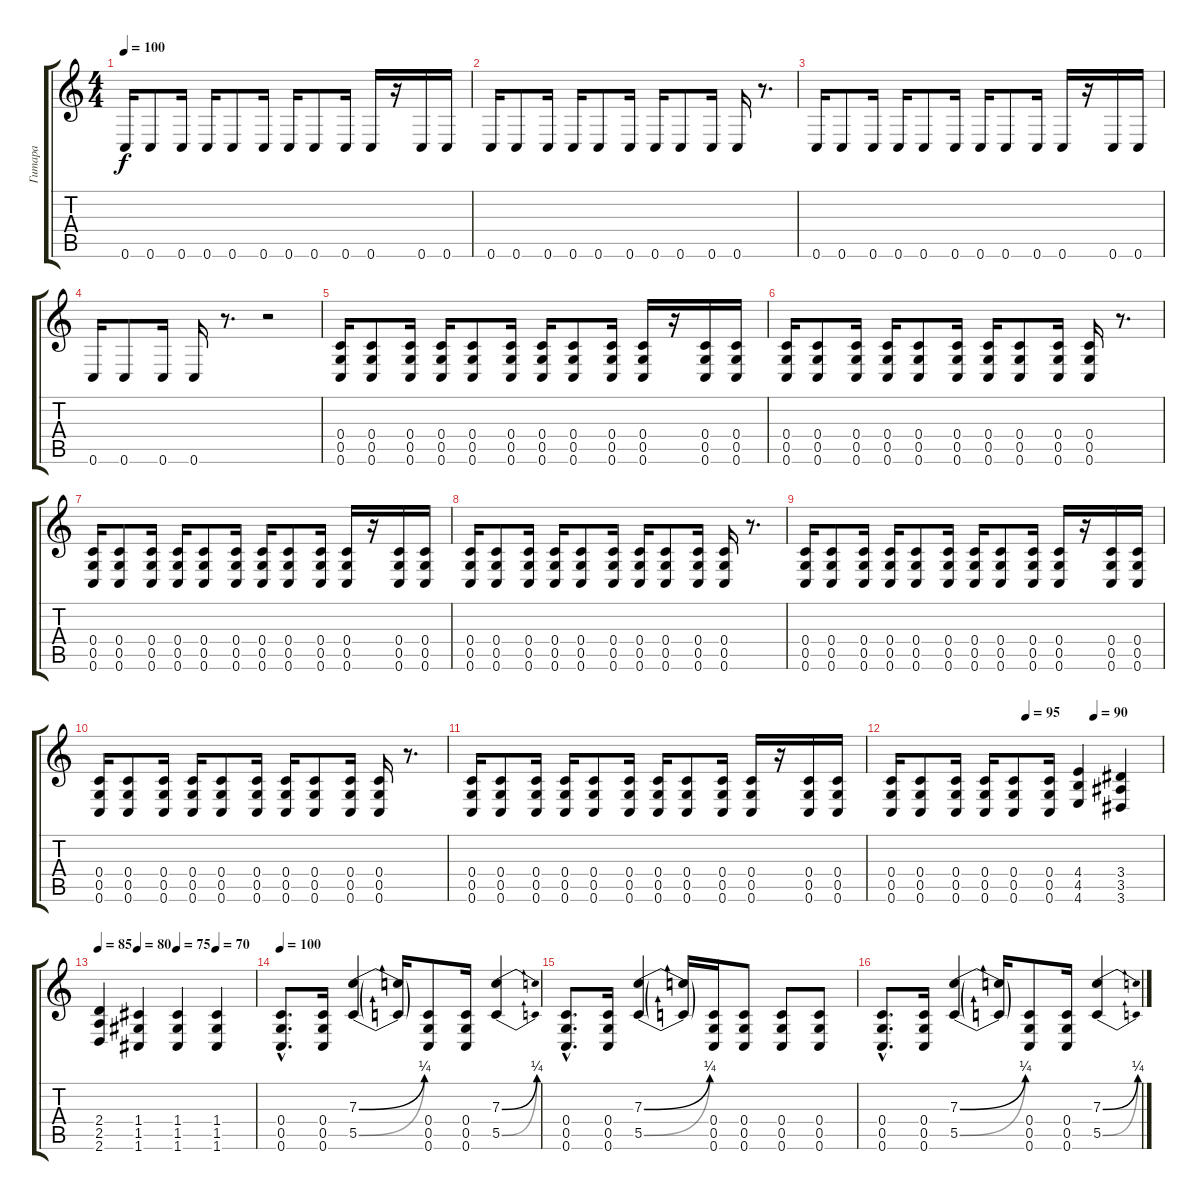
\track ("Гитара" "Гитара") {instrument distortionguitar}
\staff {score tabs}
\tuning (D4 A3 F3 C3 G2 C2) {hide}
\ts (4 4)
\tempo 100
\clef g2
\ks c
0.6.16{dy f} 0.6.8 0.6.16 0.6.16 0.6.8 0.6.16 0.6.16 0.6.8 0.6.16 0.6.16 r.16 0.6.16 0.6.16 |
0.6.16 0.6.8 0.6.16 0.6.16 0.6.8 0.6.16 0.6.16 0.6.8 0.6.16 0.6.16 r.8{d} |
0.6.16 0.6.8 0.6.16 0.6.16 0.6.8 0.6.16 0.6.16 0.6.8 0.6.16 0.6.16 r.16 0.6.16 0.6.16 |
0.6.16 0.6.8 0.6.16 0.6.16 r.8{d} r.2 |
(0.4 0.5 0.6).16 (0.4 0.5 0.6).8 (0.4 0.5 0.6).16 (0.4 0.5 0.6).16 (0.4 0.5 0.6).8 (0.4 0.5 0.6).16 (0.4 0.5 0.6).16 (0.4 0.5 0.6).8 (0.4 0.5 0.6).16 (0.4 0.5 0.6).16 r.16 (0.4 0.5 0.6).16 (0.4 0.5 0.6).16 |
(0.4 0.5 0.6).16 (0.4 0.5 0.6).8 (0.4 0.5 0.6).16 (0.4 0.5 0.6).16 (0.4 0.5 0.6).8 (0.4 0.5 0.6).16 (0.4 0.5 0.6).16 (0.4 0.5 0.6).8 (0.4 0.5 0.6).16 (0.4 0.5 0.6).16 r.8{d} |
(0.4 0.5 0.6).16 (0.4 0.5 0.6).8 (0.4 0.5 0.6).16 (0.4 0.5 0.6).16 (0.4 0.5 0.6).8 (0.4 0.5 0.6).16 (0.4 0.5 0.6).16 (0.4 0.5 0.6).8 (0.4 0.5 0.6).16 (0.4 0.5 0.6).16 r.16 (0.4 0.5 0.6).16 (0.4 0.5 0.6).16 |
(0.4 0.5 0.6).16 (0.4 0.5 0.6).8 (0.4 0.5 0.6).16 (0.4 0.5 0.6).16 (0.4 0.5 0.6).8 (0.4 0.5 0.6).16 (0.4 0.5 0.6).16 (0.4 0.5 0.6).8 (0.4 0.5 0.6).16 (0.4 0.5 0.6).16 r.8{d} |
(0.4 0.5 0.6).16 (0.4 0.5 0.6).8 (0.4 0.5 0.6).16 (0.4 0.5 0.6).16 (0.4 0.5 0.6).8 (0.4 0.5 0.6).16 (0.4 0.5 0.6).16 (0.4 0.5 0.6).8 (0.4 0.5 0.6).16 (0.4 0.5 0.6).16 r.16 (0.4 0.5 0.6).16 (0.4 0.5 0.6).16 |
(0.4 0.5 0.6).16 (0.4 0.5 0.6).8 (0.4 0.5 0.6).16 (0.4 0.5 0.6).16 (0.4 0.5 0.6).8 (0.4 0.5 0.6).16 (0.4 0.5 0.6).16 (0.4 0.5 0.6).8 (0.4 0.5 0.6).16 (0.4 0.5 0.6).16 r.8{d} |
(0.4 0.5 0.6).16 (0.4 0.5 0.6).8 (0.4 0.5 0.6).16 (0.4 0.5 0.6).16 (0.4 0.5 0.6).8 (0.4 0.5 0.6).16 (0.4 0.5 0.6).16 (0.4 0.5 0.6).8 (0.4 0.5 0.6).16 (0.4 0.5 0.6).16 r.16 (0.4 0.5 0.6).16 (0.4 0.5 0.6).16 |
\tempo (95 0.5)
\tempo (90 0.75)
(0.4 0.5 0.6).16 (0.4 0.5 0.6).8 (0.4 0.5 0.6).16 (0.4 0.5 0.6).16 (0.4 0.5 0.6).8 (0.4 0.5 0.6).16 (4.4 4.5 4.6).4 (3.4 3.5 3.6).4 |
\tempo 85
\tempo (80 0.25)
\tempo (75 0.5)
\tempo (70 0.75)
(2.4 2.5 2.6).4 (1.4 1.5 1.6).4 (1.4 1.5 1.6).4 (1.4 1.5 1.6).4 |
\tempo 100
(0.4{hac} 0.5{hac} 0.6{hac}).8{d} (0.4 0.5 0.6).16 (7.3{be (bend 0 0 60 1)} 5.5{be (bend 0 0 60 1)}).4 (7.3{t} 5.5{t}).16 (0.4 0.5 0.6).8 (0.4 0.5 0.6).16 (7.3{be (bend 0 0 60 1)} 5.5{be (bend 0 0 60 1)}).4 |
(0.4{hac} 0.5{hac} 0.6{hac}).8{d} (0.4 0.5 0.6).16 (7.3{be (bend 0 0 60 1)} 5.5{be (bend 0 0 60 1)}).4 (7.3{t} 5.5{t}).16 (0.4 0.5 0.6).16 (0.4 0.5 0.6).8 (0.4 0.5 0.6).8 (0.4 0.5 0.6).8 |
(0.4{hac} 0.5{hac} 0.6{hac}).8{d} (0.4 0.5 0.6).16 (7.3{be (bend 0 0 60 1)} 5.5{be (bend 0 0 60 1)}).4 (7.3{t} 5.5{t}).16 (0.4 0.5 0.6).8 (0.4 0.5 0.6).16 (7.3{be (bend 0 0 60 1)} 5.5{be (bend 0 0 60 1)}).4
